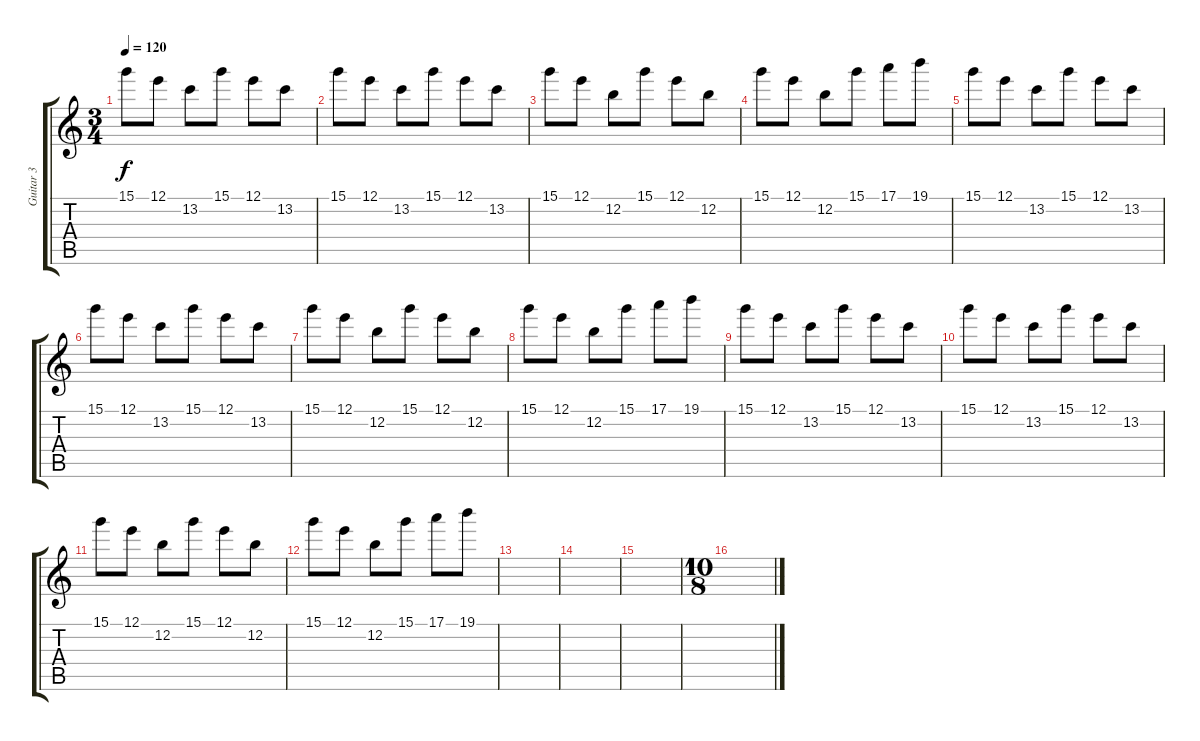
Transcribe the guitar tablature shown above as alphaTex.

\track ("Guitar 3" "Guitar 3") {instrument distortionguitar}
\staff {score tabs}
\tuning (E4 B3 G3 D3 A2 E2) {hide}
\ts (3 4)
\tempo 120
\clef g2
\ks c
15.1.8{dy f} 12.1.8 13.2.8 15.1.8 12.1.8 13.2.8 |
15.1.8 12.1.8 13.2.8 15.1.8 12.1.8 13.2.8 |
15.1.8 12.1.8 12.2.8 15.1.8 12.1.8 12.2.8 |
15.1.8 12.1.8 12.2.8 15.1.8 17.1.8 19.1.8 |
15.1.8 12.1.8 13.2.8 15.1.8 12.1.8 13.2.8 |
15.1.8 12.1.8 13.2.8 15.1.8 12.1.8 13.2.8 |
15.1.8 12.1.8 12.2.8 15.1.8 12.1.8 12.2.8 |
15.1.8 12.1.8 12.2.8 15.1.8 17.1.8 19.1.8 |
15.1.8 12.1.8 13.2.8 15.1.8 12.1.8 13.2.8 |
15.1.8 12.1.8 13.2.8 15.1.8 12.1.8 13.2.8 |
15.1.8 12.1.8 12.2.8 15.1.8 12.1.8 12.2.8 |
15.1.8 12.1.8 12.2.8 15.1.8 17.1.8 19.1.8 |
|
|
|
\ts (10 8)
